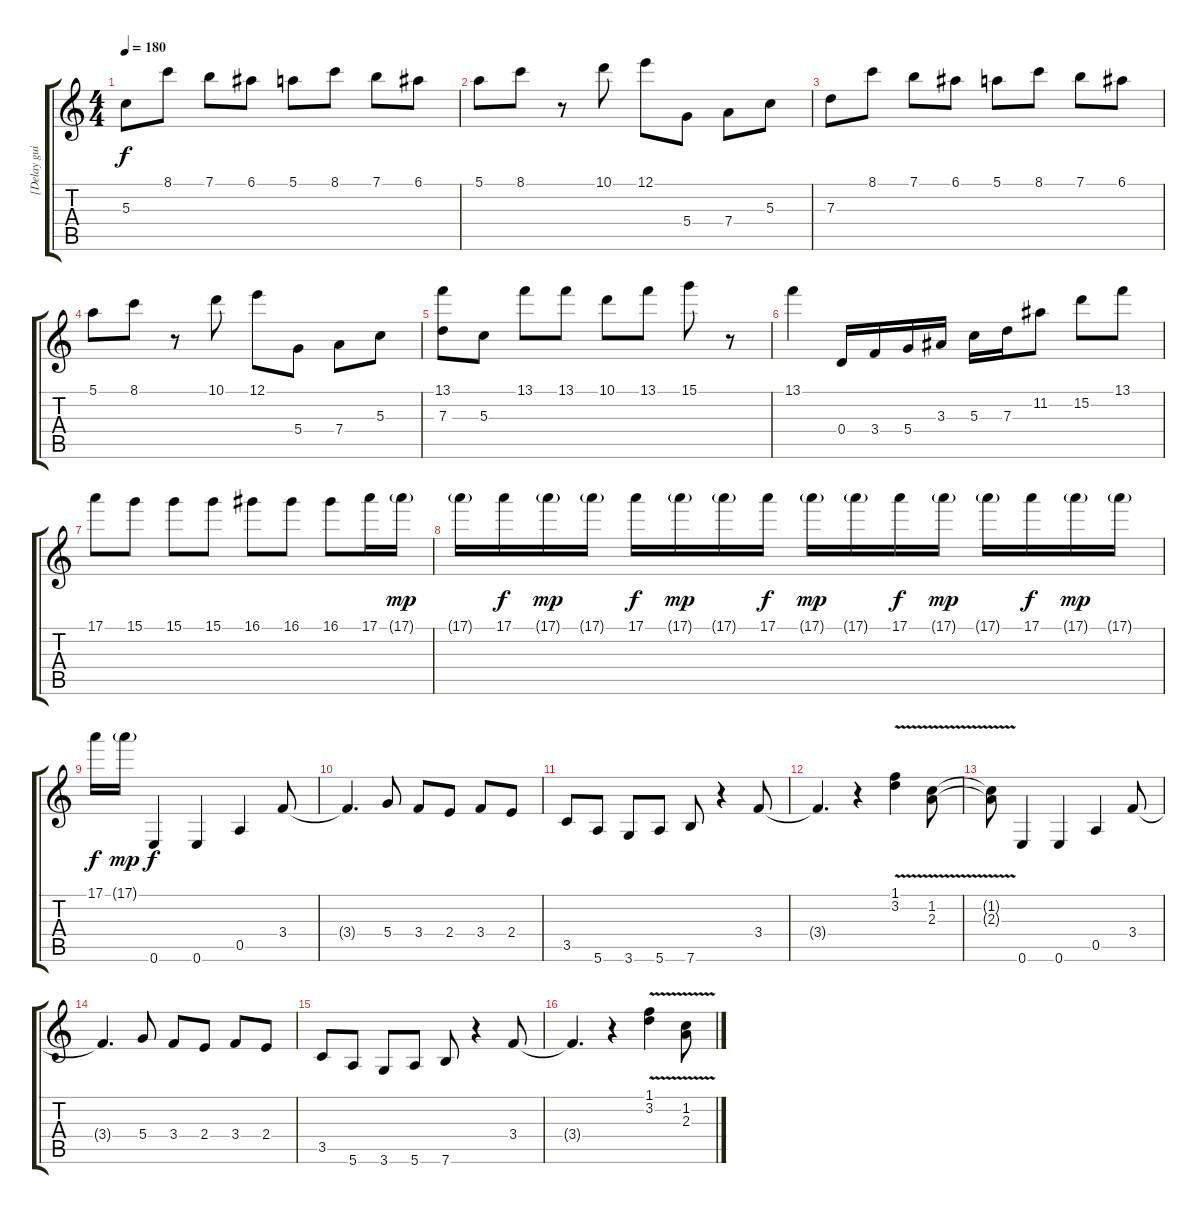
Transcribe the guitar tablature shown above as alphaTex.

\track ("[Delay guitar]" "[Delay gui") {instrument distortionguitar}
\staff {score tabs}
\tuning (E4 B3 G3 D3 A2 E2) {hide}
\ts (4 4)
\tempo 180
\clef g2
\ks c
5.3.8{dy f} 8.1.8 7.1.8 6.1.8 5.1.8 8.1.8 7.1.8 6.1.8 |
5.1.8 8.1.8 r.8 10.1.8 12.1.8 5.4.8 7.4.8 5.3.8 |
7.3.8 8.1.8 7.1.8 6.1.8 5.1.8 8.1.8 7.1.8 6.1.8 |
5.1.8 8.1.8 r.8 10.1.8 12.1.8 5.4.8 7.4.8 5.3.8 |
(13.1 7.3).8 5.3.8 13.1.8 13.1.8 10.1.8 13.1.8 15.1.8 r.8 |
13.1.4 0.4.16 3.4.16 5.4.16 3.3.16 5.3.16 7.3.16 11.2.8 15.2.8 13.1.8 |
17.1.8 15.1.8 15.1.8 15.1.8 16.1.8 16.1.8 16.1.8 17.1.16 17.1{g}.16{dy mp} |
17.1{g}.16 17.1.16{dy f} 17.1{g}.16{dy mp} 17.1{g}.16 17.1.16{dy f} 17.1{g}.16{dy mp} 17.1{g}.16 17.1.16{dy f} 17.1{g}.16{dy mp} 17.1{g}.16 17.1.16{dy f} 17.1{g}.16{dy mp} 17.1{g}.16 17.1.16{dy f} 17.1{g}.16{dy mp} 17.1{g}.16 |
17.1.16{dy f} 17.1{g}.16{dy mp} 0.6.4{dy f} 0.6.4 0.5.4 3.4.8 |
3.4{t}.4{d} 5.4.8 3.4.8 2.4.8 3.4.8 2.4.8 |
3.5.8 5.6.8 3.6.8 5.6.8 7.6.8 r.4 3.4.8 |
3.4{t}.4{d} r.4 (1.1{v} 3.2{v}).4 (1.2{v} 2.3{v}).8 |
(1.2{t} 2.3{t}).8 0.6.4 0.6.4 0.5.4 3.4.8 |
3.4{t}.4{d} 5.4.8 3.4.8 2.4.8 3.4.8 2.4.8 |
3.5.8 5.6.8 3.6.8 5.6.8 7.6.8 r.4 3.4.8 |
3.4{t}.4{d} r.4 (1.1{v} 3.2{v}).4 (1.2{v} 2.3{v}).8
